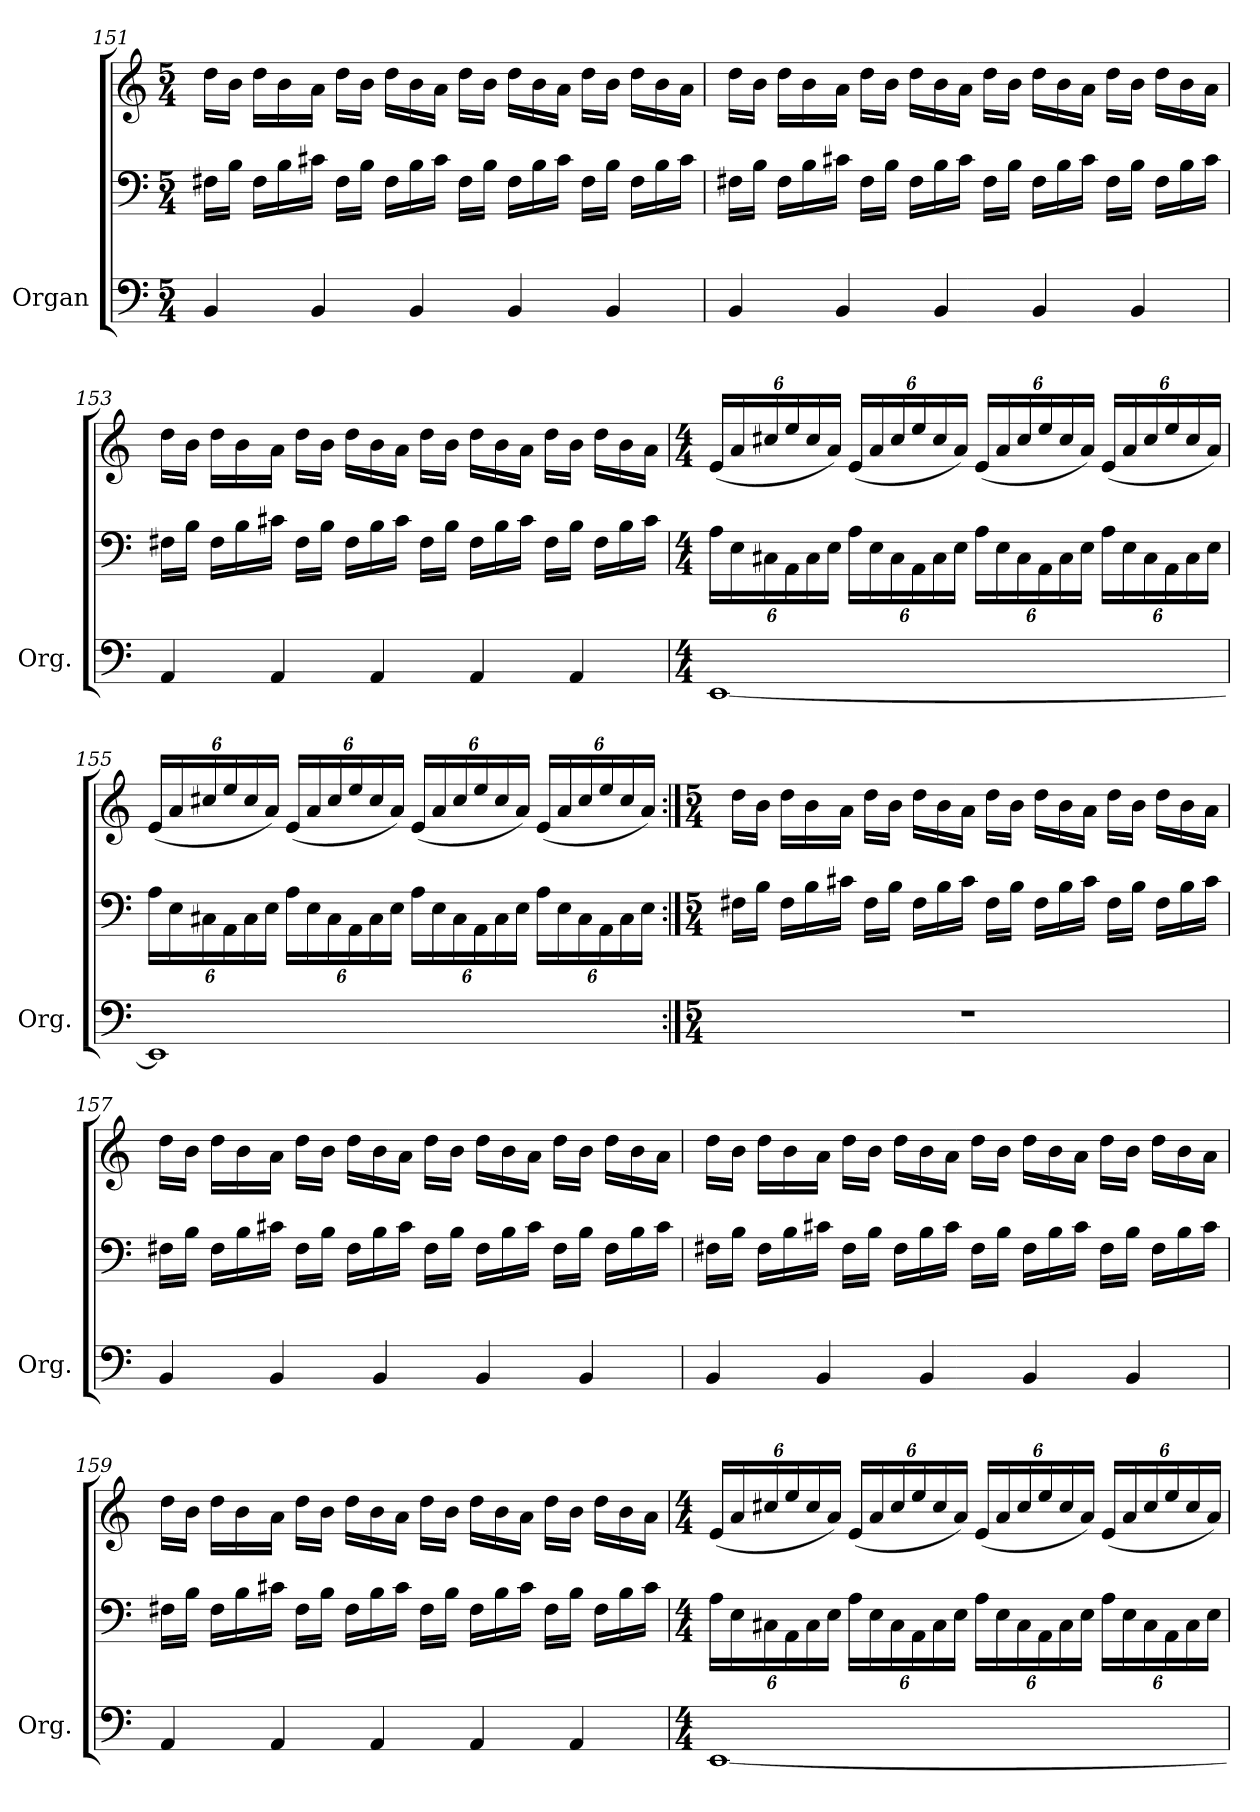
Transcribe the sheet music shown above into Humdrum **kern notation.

**kern	**kern	**kern
*part1	*part1	*part1
*staff3	*staff2	*staff1
*I"Organ	*	*
*I'Org.	*	*
*clefF4	*clefF4	*clefG2
*k[]	*k[]	*k[]
*M5/4	*M5/4	*M5/4
=151	=151	=151
4BB/	16F#X\LL	16dd\LL
.	16B\JJ	16b\JJ
.	16F#\LL	16dd\LL
.	16B\	16b\
4BB/	16c#X\JJ	16a\JJ
.	16F#\LL	16dd\LL
.	16B\JJ	16b\JJ
.	16F#\LL	16dd\LL
4BB/	16B\	16b\
.	16c#\JJ	16a\JJ
.	16F#\LL	16dd\LL
.	16B\JJ	16b\JJ
4BB/	16F#\LL	16dd\LL
.	16B\	16b\
.	16c#\JJ	16a\JJ
.	16F#\LL	16dd\LL
4BB/	16B\JJ	16b\JJ
.	16F#\LL	16dd\LL
.	16B\	16b\
.	16c#\JJ	16a\JJ
=152	=152	=152
4BB/	16F#X\LL	16dd\LL
.	16B\JJ	16b\JJ
.	16F#\LL	16dd\LL
.	16B\	16b\
4BB/	16c#X\JJ	16a\JJ
.	16F#\LL	16dd\LL
.	16B\JJ	16b\JJ
.	16F#\LL	16dd\LL
4BB/	16B\	16b\
.	16c#\JJ	16a\JJ
.	16F#\LL	16dd\LL
.	16B\JJ	16b\JJ
4BB/	16F#\LL	16dd\LL
.	16B\	16b\
.	16c#\JJ	16a\JJ
.	16F#\LL	16dd\LL
4BB/	16B\JJ	16b\JJ
.	16F#\LL	16dd\LL
.	16B\	16b\
.	16c#\JJ	16a\JJ
!!LO:PB:g=z
=153	=153	=153
4AA/	16F#X\LL	16dd\LL
.	16B\JJ	16b\JJ
.	16F#\LL	16dd\LL
.	16B\	16b\
4AA/	16c#X\JJ	16a\JJ
.	16F#\LL	16dd\LL
.	16B\JJ	16b\JJ
.	16F#\LL	16dd\LL
4AA/	16B\	16b\
.	16c#\JJ	16a\JJ
.	16F#\LL	16dd\LL
.	16B\JJ	16b\JJ
4AA/	16F#\LL	16dd\LL
.	16B\	16b\
.	16c#\JJ	16a\JJ
.	16F#\LL	16dd\LL
4AA/	16B\JJ	16b\JJ
.	16F#\LL	16dd\LL
.	16B\	16b\
.	16c#\JJ	16a\JJ
=154	=154	=154
*M4/4	*M4/4	*M4/4
*	*Xbrackettup	*Xbrackettup
[1EE	24A\LL	(<24e/LL
.	24E\	24a/
.	24C#X\	24cc#X/
.	24AA\	24ee/
.	24C#\	24cc#/
.	24E\JJ	24a/JJ)
.	24A\LL	(<24e/LL
.	24E\	24a/
.	24C#\	24cc#/
.	24AA\	24ee/
.	24C#\	24cc#/
.	24E\JJ	24a/JJ)
.	24A\LL	(<24e/LL
.	24E\	24a/
.	24C#\	24cc#/
.	24AA\	24ee/
.	24C#\	24cc#/
.	24E\JJ	24a/JJ)
.	24A\LL	(<24e/LL
.	24E\	24a/
.	24C#\	24cc#/
.	24AA\	24ee/
.	24C#\	24cc#/
.	24E\JJ	24a/JJ)
=155	=155	=155
1EE]	24A\LL	(<24e/LL
.	24E\	24a/
.	24C#X\	24cc#X/
.	24AA\	24ee/
.	24C#\	24cc#/
.	24E\JJ	24a/JJ)
.	24A\LL	(<24e/LL
.	24E\	24a/
.	24C#\	24cc#/
.	24AA\	24ee/
.	24C#\	24cc#/
.	24E\JJ	24a/JJ)
.	24A\LL	(<24e/LL
.	24E\	24a/
.	24C#\	24cc#/
.	24AA\	24ee/
.	24C#\	24cc#/
.	24E\JJ	24a/JJ)
.	24A\LL	(<24e/LL
.	24E\	24a/
.	24C#\	24cc#/
.	24AA\	24ee/
.	24C#\	24cc#/
.	24E\JJ	24a/JJ)
!!LO:LB:g=z
=156:|!	=156:|!	=156:|!
*M5/4	*M5/4	*M5/4
4%5r	16F#X\LL	16dd\LL
.	16B\JJ	16b\JJ
.	16F#\LL	16dd\LL
.	16B\	16b\
.	16c#X\JJ	16a\JJ
.	16F#\LL	16dd\LL
.	16B\JJ	16b\JJ
.	16F#\LL	16dd\LL
.	16B\	16b\
.	16c#\JJ	16a\JJ
.	16F#\LL	16dd\LL
.	16B\JJ	16b\JJ
.	16F#\LL	16dd\LL
.	16B\	16b\
.	16c#\JJ	16a\JJ
.	16F#\LL	16dd\LL
.	16B\JJ	16b\JJ
.	16F#\LL	16dd\LL
.	16B\	16b\
.	16c#\JJ	16a\JJ
=157	=157	=157
4BB/	16F#X\LL	16dd\LL
.	16B\JJ	16b\JJ
.	16F#\LL	16dd\LL
.	16B\	16b\
4BB/	16c#X\JJ	16a\JJ
.	16F#\LL	16dd\LL
.	16B\JJ	16b\JJ
.	16F#\LL	16dd\LL
4BB/	16B\	16b\
.	16c#\JJ	16a\JJ
.	16F#\LL	16dd\LL
.	16B\JJ	16b\JJ
4BB/	16F#\LL	16dd\LL
.	16B\	16b\
.	16c#\JJ	16a\JJ
.	16F#\LL	16dd\LL
4BB/	16B\JJ	16b\JJ
.	16F#\LL	16dd\LL
.	16B\	16b\
.	16c#\JJ	16a\JJ
=158	=158	=158
4BB/	16F#X\LL	16dd\LL
.	16B\JJ	16b\JJ
.	16F#\LL	16dd\LL
.	16B\	16b\
4BB/	16c#X\JJ	16a\JJ
.	16F#\LL	16dd\LL
.	16B\JJ	16b\JJ
.	16F#\LL	16dd\LL
4BB/	16B\	16b\
.	16c#\JJ	16a\JJ
.	16F#\LL	16dd\LL
.	16B\JJ	16b\JJ
4BB/	16F#\LL	16dd\LL
.	16B\	16b\
.	16c#\JJ	16a\JJ
.	16F#\LL	16dd\LL
4BB/	16B\JJ	16b\JJ
.	16F#\LL	16dd\LL
.	16B\	16b\
.	16c#\JJ	16a\JJ
=159	=159	=159
4AA/	16F#X\LL	16dd\LL
.	16B\JJ	16b\JJ
.	16F#\LL	16dd\LL
.	16B\	16b\
4AA/	16c#X\JJ	16a\JJ
.	16F#\LL	16dd\LL
.	16B\JJ	16b\JJ
.	16F#\LL	16dd\LL
4AA/	16B\	16b\
.	16c#\JJ	16a\JJ
.	16F#\LL	16dd\LL
.	16B\JJ	16b\JJ
4AA/	16F#\LL	16dd\LL
.	16B\	16b\
.	16c#\JJ	16a\JJ
.	16F#\LL	16dd\LL
4AA/	16B\JJ	16b\JJ
.	16F#\LL	16dd\LL
.	16B\	16b\
.	16c#\JJ	16a\JJ
!!LO:LB:g=z
=160	=160	=160
*M4/4	*M4/4	*M4/4
[1EE	24A\LL	(<24e/LL
.	24E\	24a/
.	24C#X\	24cc#X/
.	24AA\	24ee/
.	24C#\	24cc#/
.	24E\JJ	24a/JJ)
.	24A\LL	(<24e/LL
.	24E\	24a/
.	24C#\	24cc#/
.	24AA\	24ee/
.	24C#\	24cc#/
.	24E\JJ	24a/JJ)
.	24A\LL	(<24e/LL
.	24E\	24a/
.	24C#\	24cc#/
.	24AA\	24ee/
.	24C#\	24cc#/
.	24E\JJ	24a/JJ)
.	24A\LL	(<24e/LL
.	24E\	24a/
.	24C#\	24cc#/
.	24AA\	24ee/
.	24C#\	24cc#/
.	24E\JJ	24a/JJ)
=	=	=
*-	*-	*-
